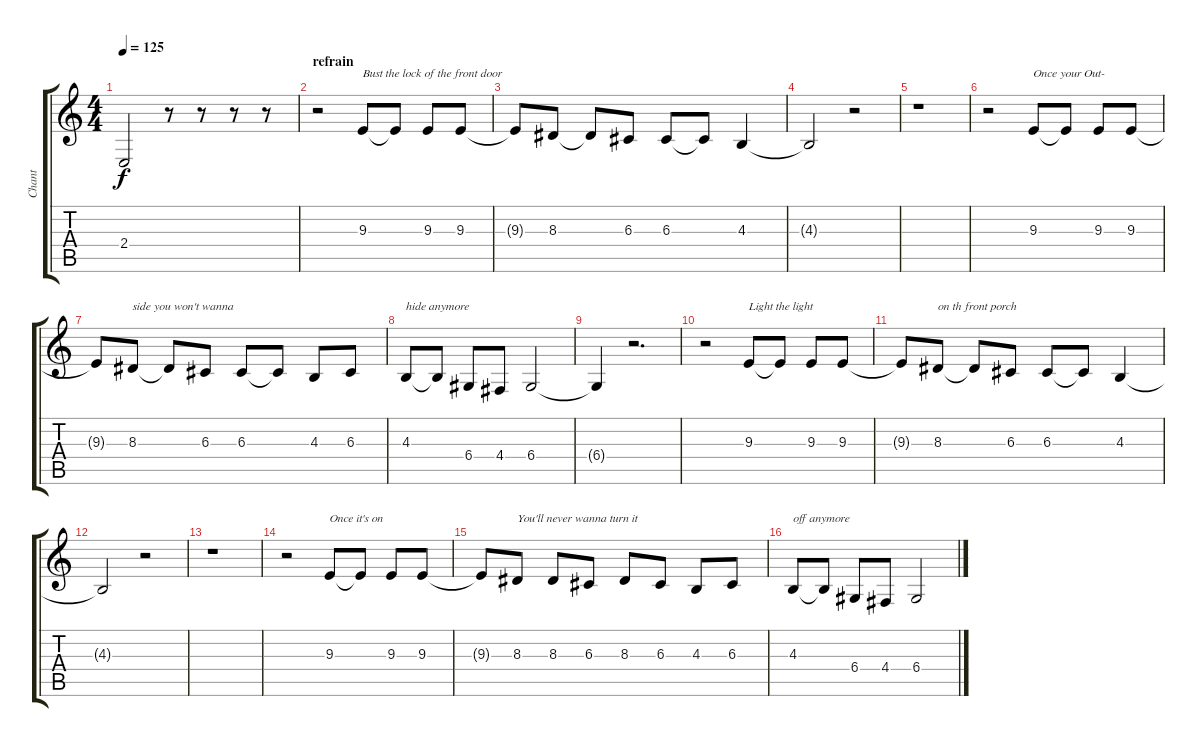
\track ("Chant" "Chant") {instrument electricgrandpiano}
\staff {score tabs}
\tuning (E4 B3 G3 D3 A2 E2) {hide}
\ts (4 4)
\tempo 125
\clef g2
\ks c
2.4{t}.2{dy f} r.8 r.8 r.8 r.8 |
\section ("" "refrain")
r.2 9.3.8{txt "Bust the lock of the front door"} 9.3{t}.8 9.3.8 9.3.8 |
9.3{t}.8 8.3.8 8.3{t}.8 6.3.8 6.3.8 6.3{t}.8 4.3.4 |
4.3{t}.2 r.2 |
r.1 |
r.2 9.3.8{txt "Once your Out-"} 9.3{t}.8 9.3.8 9.3.8 |
9.3{t}.8 8.3.8{txt "side you won't wanna "} 8.3{t}.8 6.3.8 6.3.8 6.3{t}.8 4.3.8 6.3.8 |
4.3.8{txt "hide anymore"} 4.3{t}.8 6.4.8 4.4.8 6.4.2 |
6.4{t}.4 r.2{d} |
r.2 9.3.8{txt "Light the light "} 9.3{t}.8 9.3.8 9.3.8 |
9.3{t}.8 8.3.8{txt "on th front porch"} 8.3{t}.8 6.3.8 6.3.8 6.3{t}.8 4.3.4 |
4.3{t}.2 r.2 |
r.1 |
r.2 9.3.8{txt "Once it's on"} 9.3{t}.8 9.3.8 9.3.8 |
9.3{t}.8 8.3.8{txt "You'll never wanna turn it"} 8.3.8 6.3.8 8.3.8 6.3.8 4.3.8 6.3.8 |
4.3.8{txt "off anymore"} 4.3{t}.8 6.4.8 4.4.8 6.4.2
